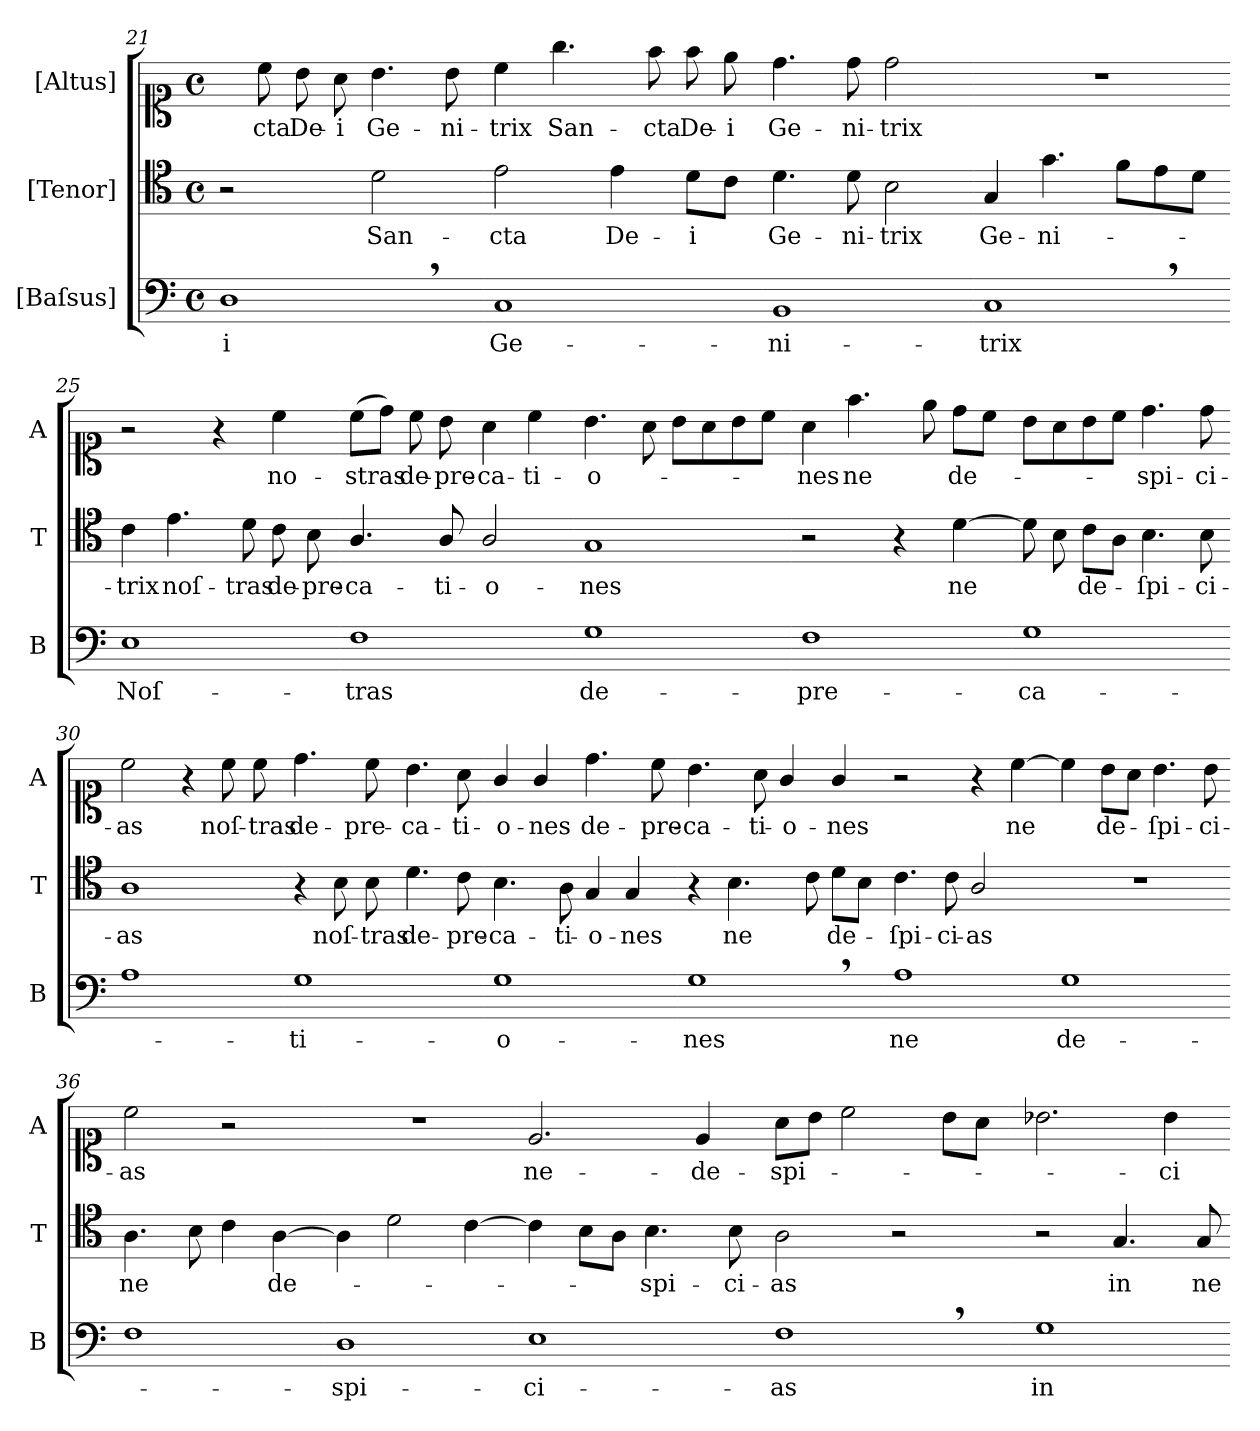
**kern	**text	**kern	**text	**kern	**text
*part3	*part3	*part2	*part2	*part1	*part1
*staff3	*staff3	*staff2	*staff2	*staff1	*staff1
*I"[Baſsus]	*	*I"[Tenor]	*	*I"[Altus]	*
*I'B	*	*I'T	*	*I'A	*
*clefF4	*	*clefC4	*	*clefC1	*
*k[]	*	*k[]	*	*k[]	*
*M4/4	*	*M4/4	*	*M4/4	*
*met(c)	*	*met(c)	*	*met(c)	*
=21	=21	=21	=21	=21	=21
1D,	-i	2r	.	8ryy	.
.	.	.	.	8cc	-cta
.	.	.	.	8b	De-
.	.	.	.	8a	-i
.	.	2d	San-	4.b	Ge-
.	.	.	.	8b	-ni-
=22-	=22-	=22-	=22-	=22-	=22-
1C	Ge-	2e	-cta	4cc	-trix
!	!	!	!	!	!LO:LY:i
.	.	.	.	4.gg	San-
.	.	4e	De-	.	.
!	!	!	!	!	!LO:LY:i
.	.	.	.	8ff	-cta
!	!	!	!	!	!LO:LY:i
.	.	8dL	-i	8ff	De-
!	!	!	!	!	!LO:LY:i
.	.	8cJ	.	8ee	-i
=23-	=23-	=23-	=23-	=23-	=23-
!	!	!	!	!	!LO:LY:i
1BB	-ni-	4.d	Ge-	4.dd	Ge-
!	!	!	!	!	!LO:LY:i
.	.	8d	-ni-	8dd	-ni-
!	!	!	!	!	!LO:LY:i
.	.	2B	-trix	2dd	-trix
=24-	=24-	=24-	=24-	=24-	=24-
1C,	-trix	4G	Ge-	1r	.
.	.	4.g	-ni-	.	.
.	.	8fL	.	.	.
.	.	8e	.	.	.
.	.	8dJ	.	.	.
=25-	=25-	=25-	=25-	=25-	=25-
1E	Noſ-	4c	-trix	2r	.
.	.	4.e	noſ-	.	.
.	.	.	.	4r	.
.	.	8d	-tras	.	.
.	.	8c	de-	4cc	no-
.	.	8B	-pre-	.	.
=26-	=26-	=26-	=26-	=26-	=26-
1F	-tras	4.A/	-ca-	(8ccL	-stras
.	.	.	.	8ddJ)	.
.	.	.	.	8cc	de-
.	.	8A/	-ti-	8b	-pre-
.	.	2A/	-o-	4a	-ca-
.	.	.	.	4cc	-ti-
=27-	=27-	=27-	=27-	=27-	=27-
1G	de-	1G	-nes	4.b	-o-
.	.	.	.	8a	.
.	.	.	.	8bL	.
.	.	.	.	8a	.
.	.	.	.	8b	.
.	.	.	.	8ccJ	.
=28-	=28-	=28-	=28-	=28-	=28-
1F	-pre-	2r	.	4a	-nes
.	.	.	.	4.ff	ne
.	.	4r	.	.	.
.	.	.	.	8ee	.
.	.	[4d	ne	8ddL	de-
.	.	.	.	8ccJ	.
=29-	=29-	=29-	=29-	=29-	=29-
1G	-ca-	8d]	.	8bL	.
.	.	8B	.	8a	.
.	.	8cL	de-	8b	.
.	.	8AJ	.	8ccJ	.
.	.	4.B	-ſpi-	4.dd	-spi-
.	.	8B	-ci-	8dd	-ci-
=30-	=30-	=30-	=30-	=30-	=30-
1A	.	1A	-as	2cc	-as
.	.	.	.	4r	.
.	.	.	.	8cc	noſ-
.	.	.	.	8cc	-tras
=31-	=31-	=31-	=31-	=31-	=31-
1G	-ti-	4r	.	4.dd	de-
.	.	8B	noſ-	.	.
.	.	8B	-tras	8cc	-pre-
.	.	4.d	de-	4.b	-ca-
.	.	8c	-pre-	8a	-ti-
=32-	=32-	=32-	=32-	=32-	=32-
1G	-o-	4.B	-ca-	4g/	-o-
.	.	.	.	4g/	-nes
.	.	8A	-ti-	.	.
.	.	4G	-o-	4.dd	de-
.	.	4G	-nes	.	.
.	.	.	.	8cc	-pre-
=33-	=33-	=33-	=33-	=33-	=33-
1G,	-nes	4r	.	4.b	-ca-
.	.	4.B	ne	.	.
.	.	.	.	8a	-ti-
.	.	.	.	4g/	-o-
.	.	8c	.	.	.
.	.	8dL	de-	4g/	-nes
.	.	8BJ	.	.	.
=34-	=34-	=34-	=34-	=34-	=34-
1A	ne	4.c	-ſpi-	2r	.
.	.	8c	-ci-	.	.
.	.	2A/	-as	4r	.
.	.	.	.	[4cc	ne
=35-	=35-	=35-	=35-	=35-	=35-
1G	de-	1r	.	4cc]	.
.	.	.	.	8bL	de-
.	.	.	.	8aJ	.
.	.	.	.	4.b	ſpi-
.	.	.	.	8b	-ci-
=36-	=36-	=36-	=36-	=36-	=36-
1F	.	4.A	ne	2cc	-as
.	.	8B	.	.	.
.	.	4c	.	2r	.
.	.	[4A	de-	.	.
=37-	=37-	=37-	=37-	=37-	=37-
1D	-spi-	4A]	.	1r	.
.	.	2d	.	.	.
.	.	[4c	.	.	.
=38-	=38-	=38-	=38-	=38-	=38-
1E	-ci-	4c]	.	2.e	ne-
.	.	8BL	.	.	.
.	.	8AJ	.	.	.
.	.	4.B	-spi-	.	.
.	.	.	.	4e	-de-
.	.	8B	-ci-	.	.
=39-	=39-	=39-	=39-	=39-	=39-
1F,	-as	2A	-as	8aL	-spi-
.	.	.	.	8bJ	.
.	.	.	.	2cc	.
.	.	2r	.	.	.
.	.	.	.	8bL	.
.	.	.	.	8aJ	.
=40-	=40-	=40-	=40-	=40-	=40-
1G	in	2r	.	2.b-X	.
.	.	4.G	in	.	.
.	.	.	.	4b-	-ci-
.	.	8G	ne-	.	.
=-	=-	=-	=-	=-	=-
*-	*-	*-	*-	*-	*-
